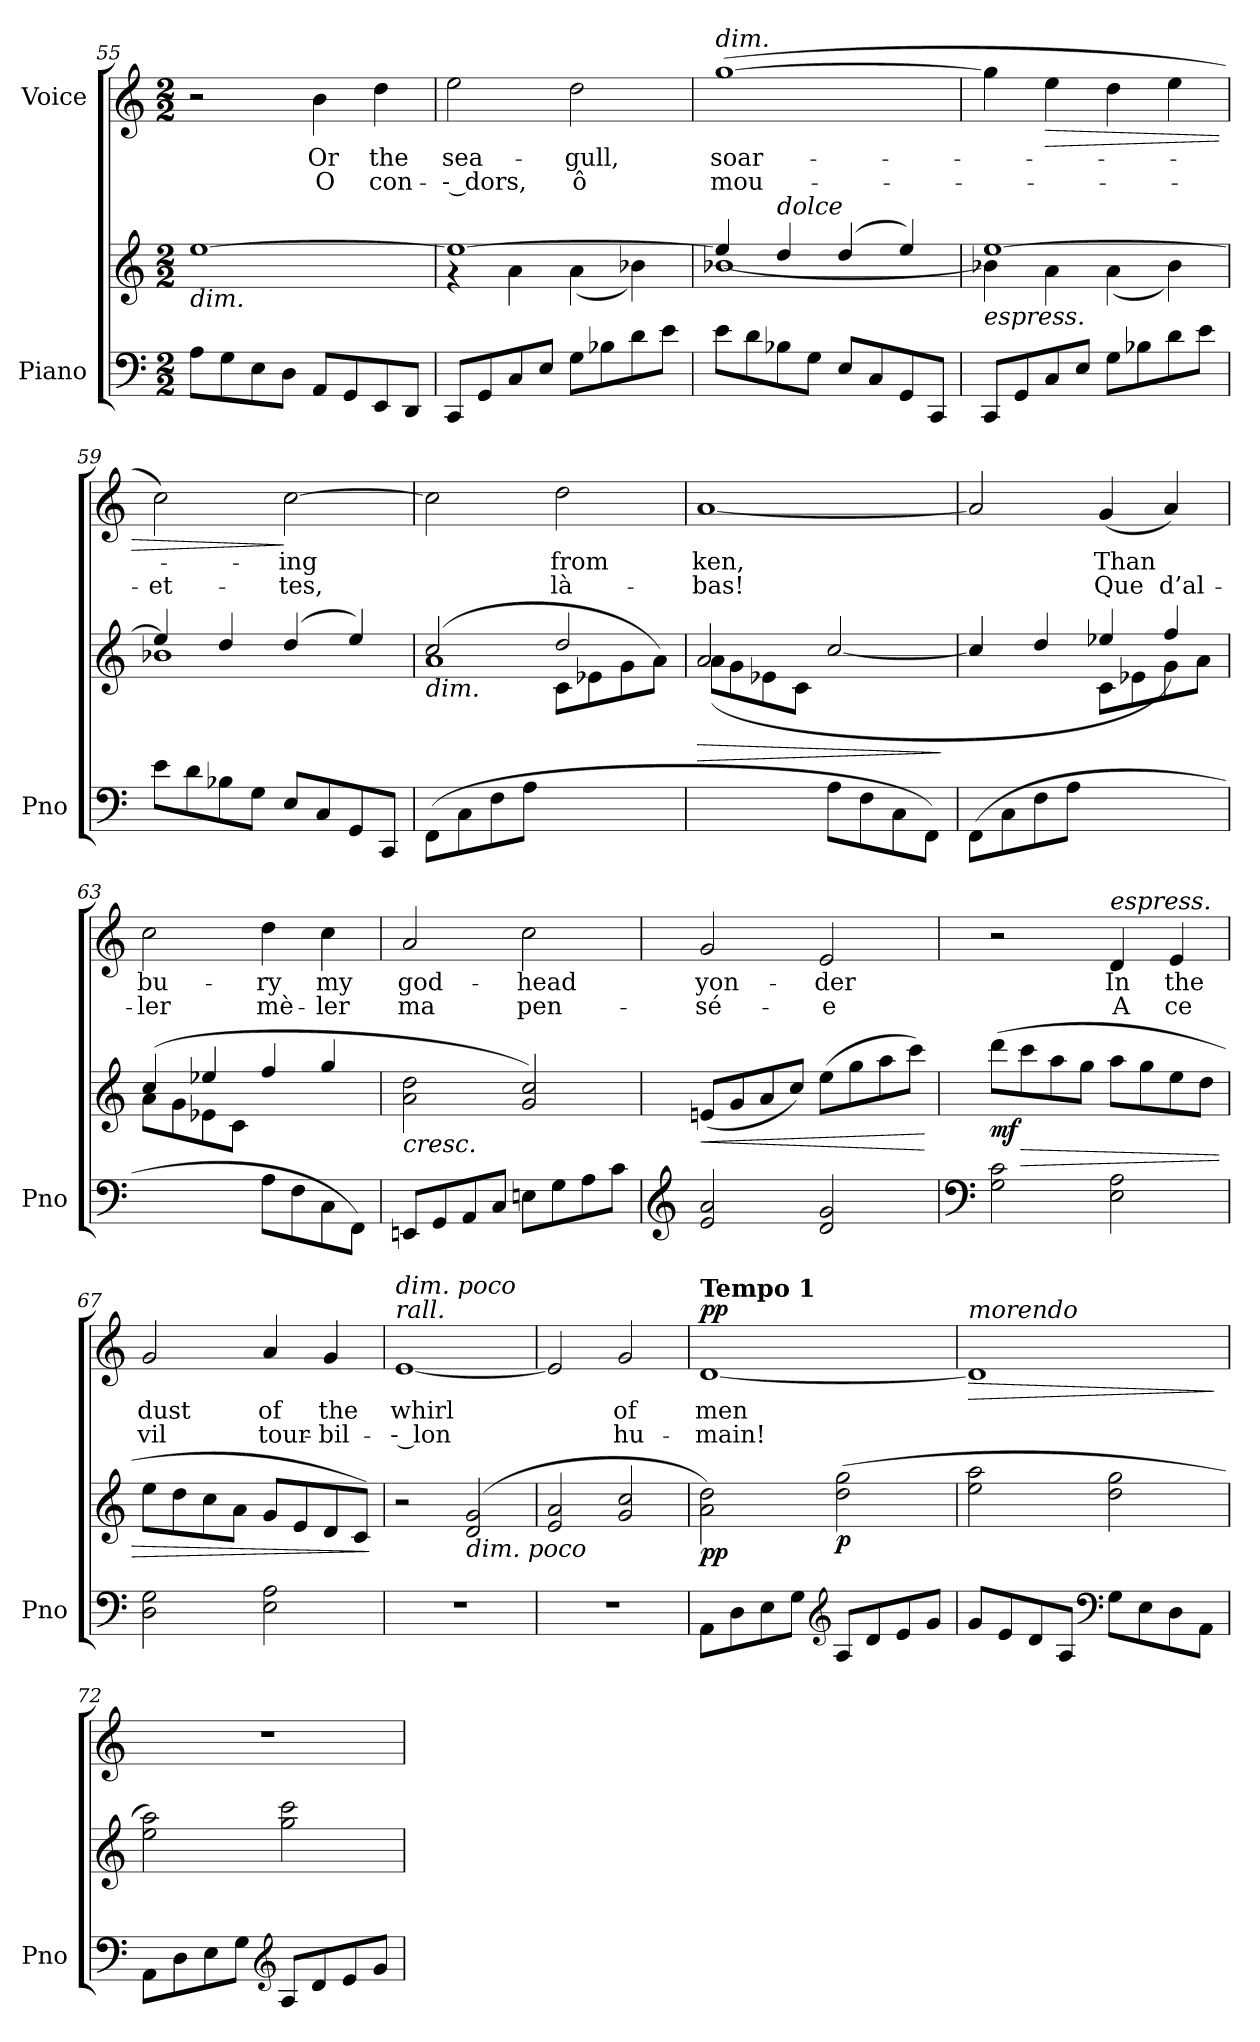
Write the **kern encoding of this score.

**kern	**kern	**dynam	**kern	**text	**text	**dynam
*part2	*part2	*part2	*part1	*part1	*part1	*part1
*staff3	*staff2	*staff2/3	*staff1	*staff1	*staff1	*staff1
*I"Piano	*	*	*I"Voice	*	*	*
*I'Pno	*	*	*	*	*	*
*clefF4	*clefG2	*	*clefG2	*	*	*
*k[]	*k[]	*	*k[]	*	*	*
*M2/2	*M2/2	*	*M2/2	*	*	*
=55	=55	=55	=55	=55	=55	=55
!	!LO:TX:b:i:t=dim.	!	!	!	!	!
8A\L	[1ee	.	2r	.	.	.
8G\	.	.	.	.	.	.
8E\	.	.	.	.	.	.
8D\J	.	.	.	.	.	.
!	!	!	!	!LO:LY:b	!LO:LY:b	!LO:DY:a
!	!	!	!	!	!	!LO:DY:n=1:a
8AA/L	.	.	4b\	Or	O	other-dynamics p
8GG/	.	.	.	.	.	.
!	!	!	!	!LO:LY:b	!LO:LY:b	!
8EE/	.	.	4dd\	the	con-	.
8DD/J	.	.	.	.	.	.
!!LO:PB:g=z
=56	=56	=56	=56	=56	=56	=56
*	*^	*	*	*	*	*
!	!	!	!LO:DY:b	!	!LO:LY:b	!LO:LY:b	!
!	!	!	!LO:DY:n=1:b	!	!	!	!
8CC/L	1ee_	4r	other-dynamics p	2ee\	sea-	-- dors,	.
8GG/	.	.	.	.	.	.	.
8C/	.	4a\	.	.	.	.	.
8E/J	.	.	.	.	.	.	.
!	!	!	!	!	!LO:LY:b	!LO:LY:b	!
8G\L	.	(<4a\	.	2dd\	-gull,	ô	.
8B-X\	.	.	.	.	.	.	.
8d\	.	4b-X\)	.	.	.	.	.
8e\J	.	.	.	.	.	.	.
=57	=57	=57	=57	=57	=57	=57	=57
!	!	!	!	!LO:TX:a:i:t=dim.	!	!	!
!	!	!	!	!	!LO:LY:b	!LO:LY:b	!
8e\L	4ee/]	[1b-X	.	(>[1gg	soar-	mou-	.
8d\	.	.	.	.	.	.	.
!	!LO:TX:a:i:t=dolce	!	!	!	!	!	!
8B-X\	4dd/	.	.	.	.	.	.
8G\J	.	.	.	.	.	.	.
8E/L	(>4dd/	.	.	.	.	.	.
8C/	.	.	.	.	.	.	.
8GG/	4ee/)	.	.	.	.	.	.
8CC/J	.	.	.	.	.	.	.
=58	=58	=58	=58	=58	=58	=58	=58
!	!LO:TX:b:i:t=espress.	!	!	!	!	!	!
8CC/L	[1ee	4b-X\]	.	4gg\]	.	.	.
8GG/	.	.	.	.	.	.	.
!	!	!	!	!	!	!	!LO:HP:b
8C/	.	4a\	.	4ee\	.	.	>
8E/J	.	.	.	.	.	.	.
8G\L	.	(<4a\	.	4dd\	.	.	.
8B-X\	.	.	.	.	.	.	.
8d\	.	4b-\)	.	4ee\	.	.	.
8e\J	.	.	.	.	.	.	.
=59	=59	=59	=59	=59	=59	=59	=59
!	!	!	!	!	!	!LO:LY:b	!
8e\L	4ee/]	1b-X	.	2cc\)	.	-et-	.
8d\	.	.	.	.	.	.	.
8B-X\	4dd/	.	.	.	.	.	.
8G\J	.	.	.	.	.	.	.
!	!	!	!	!	!LO:LY:b	!LO:LY:b	!
8E/L	(>4dd/	.	.	[2cc\	-ing	-tes,	]
8C/	.	.	.	.	.	.	.
8GG/	4ee/)	.	.	.	.	.	.
8CC/J	.	.	.	.	.	.	.
!!LO:LB:g=z
=60	=60	=60	=60	=60	=60	=60	=60
*	*	*^	*	*	*	*	*
!	!LO:TX:b:i:t=dim.	!	!	!	!	!	!	!
(<8FF\L	(>2cc/	1a	2ryy	.	2cc\]	.	.	.
8C\	.	.	.	.	.	.	.	.
8F\	.	.	.	.	.	.	.	.
8A\J	.	.	.	.	.	.	.	.
!	!	!	!	!	!	!LO:LY:b	!LO:LY:b	!
2ryy	2dd/	.	8c\L	.	2dd\	from	là-	.
.	.	.	8e-X\	.	.	.	.	.
.	.	.	8g\	.	.	.	.	.
.	.	.	8a\J)	.	.	.	.	.
=61	=61	=61	=61	=61	=61	=61	=61	=61
!	!	!	!	!LO:HP:b	!	!LO:LY:b	!LO:LY:b	!
*	*	*v	*v	*	*	*	*	*
2ryy	2a/	(<8a\L	>	[1a	ken,	-bas!	.
.	.	8g\	.	.	.	.	.
.	.	8e-X\	.	.	.	.	.
.	.	8c\J	.	.	.	.	.
8A\L	[2cc/	2ryy	.	.	.	.	.
8F\	.	.	.	.	.	.	.
8C\	.	.	.	.	.	.	.
8FF\J)	.	.	.	.	.	.	.
*	*v	*v	*	*	*	*	*
.	.	]	.	.	.	.
=62	=62	=62	=62	=62	=62	=62
*	*^	*	*	*	*	*
!	!	!	!LO:DY:b	!	!	!	!
!	!	!	!LO:DY:n=1:b	!	!	!	!
(<8FF\L	4cc/]	2ryy	other-dynamics p	2a/]	.	.	.
8C\	.	.	.	.	.	.	.
8F\	4dd/	.	.	.	.	.	.
8A\J	.	.	.	.	.	.	.
!	!	!	!	!	!LO:LY:b	!LO:LY:b	!LO:DY:a
!	!	!	!	!	!	!	!LO:DY:n=1:a
2ryy	4ee-X/	8c\L	.	(<4g/	Than	Que	other-dynamics p
.	.	8e-X\	.	.	.	.	.
!	!	!	!	!	!	!LO:LY:b	!
.	4ff/)	8g\	.	4a/)	.	d’al-	.
.	.	8a\J)	.	.	.	.	.
=63	=63	=63	=63	=63	=63	=63	=63
!	!	!	!	!	!LO:LY:b	!LO:LY:b	!
2ryy	(>4cc/	(<8a\L	.	2cc\	bu-	-ler	.
.	.	8g\	.	.	.	.	.
.	4ee-X/	8e-X\	.	.	.	.	.
.	.	8c\J	.	.	.	.	.
!	!	!	!	!	!LO:LY:b	!LO:LY:b	!
8A\L	4ff/	2ryy	.	4dd\	-ry	mè-	.
8F\	.	.	.	.	.	.	.
!	!	!	!	!	!LO:LY:b	!LO:LY:b	!
8C\	4gg/	.	.	4cc\	my	-ler	.
8FF\J)	.	.	.	.	.	.	.
*	*v	*v	*	*	*	*	*
!!LO:LB:g=z
=64	=64	=64	=64	=64	=64	=64
!	!LO:TX:b:i:t=cresc.	!	!	!	!	!
!	!	!	!	!LO:LY:b	!LO:LY:b	!
8EEn/L	2a\ 2dd\	.	2a/	god-	ma	.
8GG/	.	.	.	.	.	.
8AA/	.	.	.	.	.	.
8C/J	.	.	.	.	.	.
!	!	!	!	!LO:LY:b	!LO:LY:b	!
8En\L	2g/ 2cc/)	.	2cc\	-head	pen-	.
8G\	.	.	.	.	.	.
8A\	.	.	.	.	.	.
8c\J	.	.	.	.	.	.
=65	=65	=65	=65	=65	=65	=65
*clefG2	*	*	*	*	*	*
!	!	!LO:HP:b	!	!LO:LY:b	!LO:LY:b	!
2e/ 2a/	(<8en/L	<	2g/	yon-	-sé-	.
.	8g/	.	.	.	.	.
.	8a/	.	.	.	.	.
.	8cc/J)	.	.	.	.	.
!	!	!	!	!LO:LY:b	!LO:LY:b	!
2d/ 2g/	(>8ee\L	.	2e/	-der	-e	.
.	8gg\	.	.	.	.	.
.	8aa\	.	.	.	.	.
.	8ccc\J)	.	.	.	.	.
.	.	[	.	.	.	.
=66	=66	=66	=66	=66	=66	=66
*clefF4	*	*	*	*	*	*
!	!	!LO:DY:b	!	!	!	!
2G\ 2c\	(>8ddd\L	mf	2r	.	.	.
!	!	!LO:HP:b	!	!	!	!
.	8ccc\	>	.	.	.	.
.	8aa\	.	.	.	.	.
.	8gg\J	.	.	.	.	.
!	!	!	!LO:TX:a:i:t=espress.	!	!	!
!	!	!	!	!LO:LY:b	!LO:LY:b	!
2E\ 2A\	8aa\L	.	4d/	In	A	.
.	8gg\	.	.	.	.	.
!	!	!	!	!LO:LY:b	!LO:LY:b	!
.	8ee\	.	4e/	the	ce	.
.	8dd\J	.	.	.	.	.
=67	=67	=67	=67	=67	=67	=67
!	!	!	!	!LO:LY:b	!LO:LY:b	!
2D\ 2G\	8ee\L	.	2g/	dust	vil	.
.	8dd\	.	.	.	.	.
.	8cc\	.	.	.	.	.
.	8a\J	.	.	.	.	.
!	!	!	!	!LO:LY:b	!LO:LY:b	!
2E\ 2A\	8g/L	.	4a/	of	tour-	.
.	8e/	.	.	.	.	.
!	!	!	!	!LO:LY:b	!LO:LY:b	!
.	8d/	.	4g/	the	-bil-	.
.	8c/J)	.	.	.	.	.
.	.	]	.	.	.	.
!!LO:PB:g=z
=68	=68	=68	=68	=68	=68	=68
*	*	*	*MM108	*	*	*
!	!	!	!LO:TX:a:i:t=rall.	!	!	!
!	!	!	!LO:TX:a:i:t=dim. poco	!	!	!
!	!	!	!	!LO:LY:b	!LO:LY:b	!
1r	2r	.	[1e	whirl	-- lon	.
!	!LO:TX:b:i:t=dim. poco	!	!	!	!	!
.	(>2d/ 2g/	.	.	.	.	.
=69	=69	=69	=69	=69	=69	=69
*	*	*	*MM104	*	*	*
1r	2e/ 2a/	.	2e/]	.	.	.
!	!	!	!	!LO:LY:b	!LO:LY:b	!
.	2g/ 2cc/	.	2g/	of	hu-	.
=70	=70	=70	=70	=70	=70	=70
*	*	*	*MM108	*	*	*
!	!	!	!LO:TX:a:B:t=Tempo 1	!	!	!
!	!	!LO:DY:b	!	!LO:LY:b	!LO:LY:b	!LO:DY:a
8AA\L	2a\ 2dd\)	pp	[1d	-men	-main!	pp
8D\	.	.	.	.	.	.
8E\	.	.	.	.	.	.
8G\J	.	.	.	.	.	.
*clefG2	*	*	*	*	*	*
!	!	!LO:DY:b	!	!	!	!
8A/L	(>2dd\ 2gg\	p	.	.	.	.
8d/	.	.	.	.	.	.
8e/	.	.	.	.	.	.
8g/J	.	.	.	.	.	.
=71	=71	=71	=71	=71	=71	=71
!	!	!	!LO:TX:a:i:t=morendo	!	!	!
!	!	!	!	!	!	!LO:HP:b
8g/L	2ee\ 2aa\	.	1d]	.	.	>
8e/	.	.	.	.	.	.
8d/	.	.	.	.	.	.
8A/J	.	.	.	.	.	.
*clefF4	*	*	*	*	*	*
8G\L	2dd\ 2gg\	.	.	.	.	.
8E\	.	.	.	.	.	.
8D\	.	.	.	.	.	.
8AA\J	.	.	.	.	.	.
.	.	.	.	.	.	]
=72	=72	=72	=72	=72	=72	=72
8AA\L	2ee\ 2aa\)	.	1r	.	.	.
8D\	.	.	.	.	.	.
8E\	.	.	.	.	.	.
8G\J	.	.	.	.	.	.
*clefG2	*	*	*	*	*	*
8A/L	2gg\ 2ccc\	.	.	.	.	.
8d/	.	.	.	.	.	.
8e/	.	.	.	.	.	.
8g/J	.	.	.	.	.	.
=	=	=	=	=	=	=
*-	*-	*-	*-	*-	*-	*-
